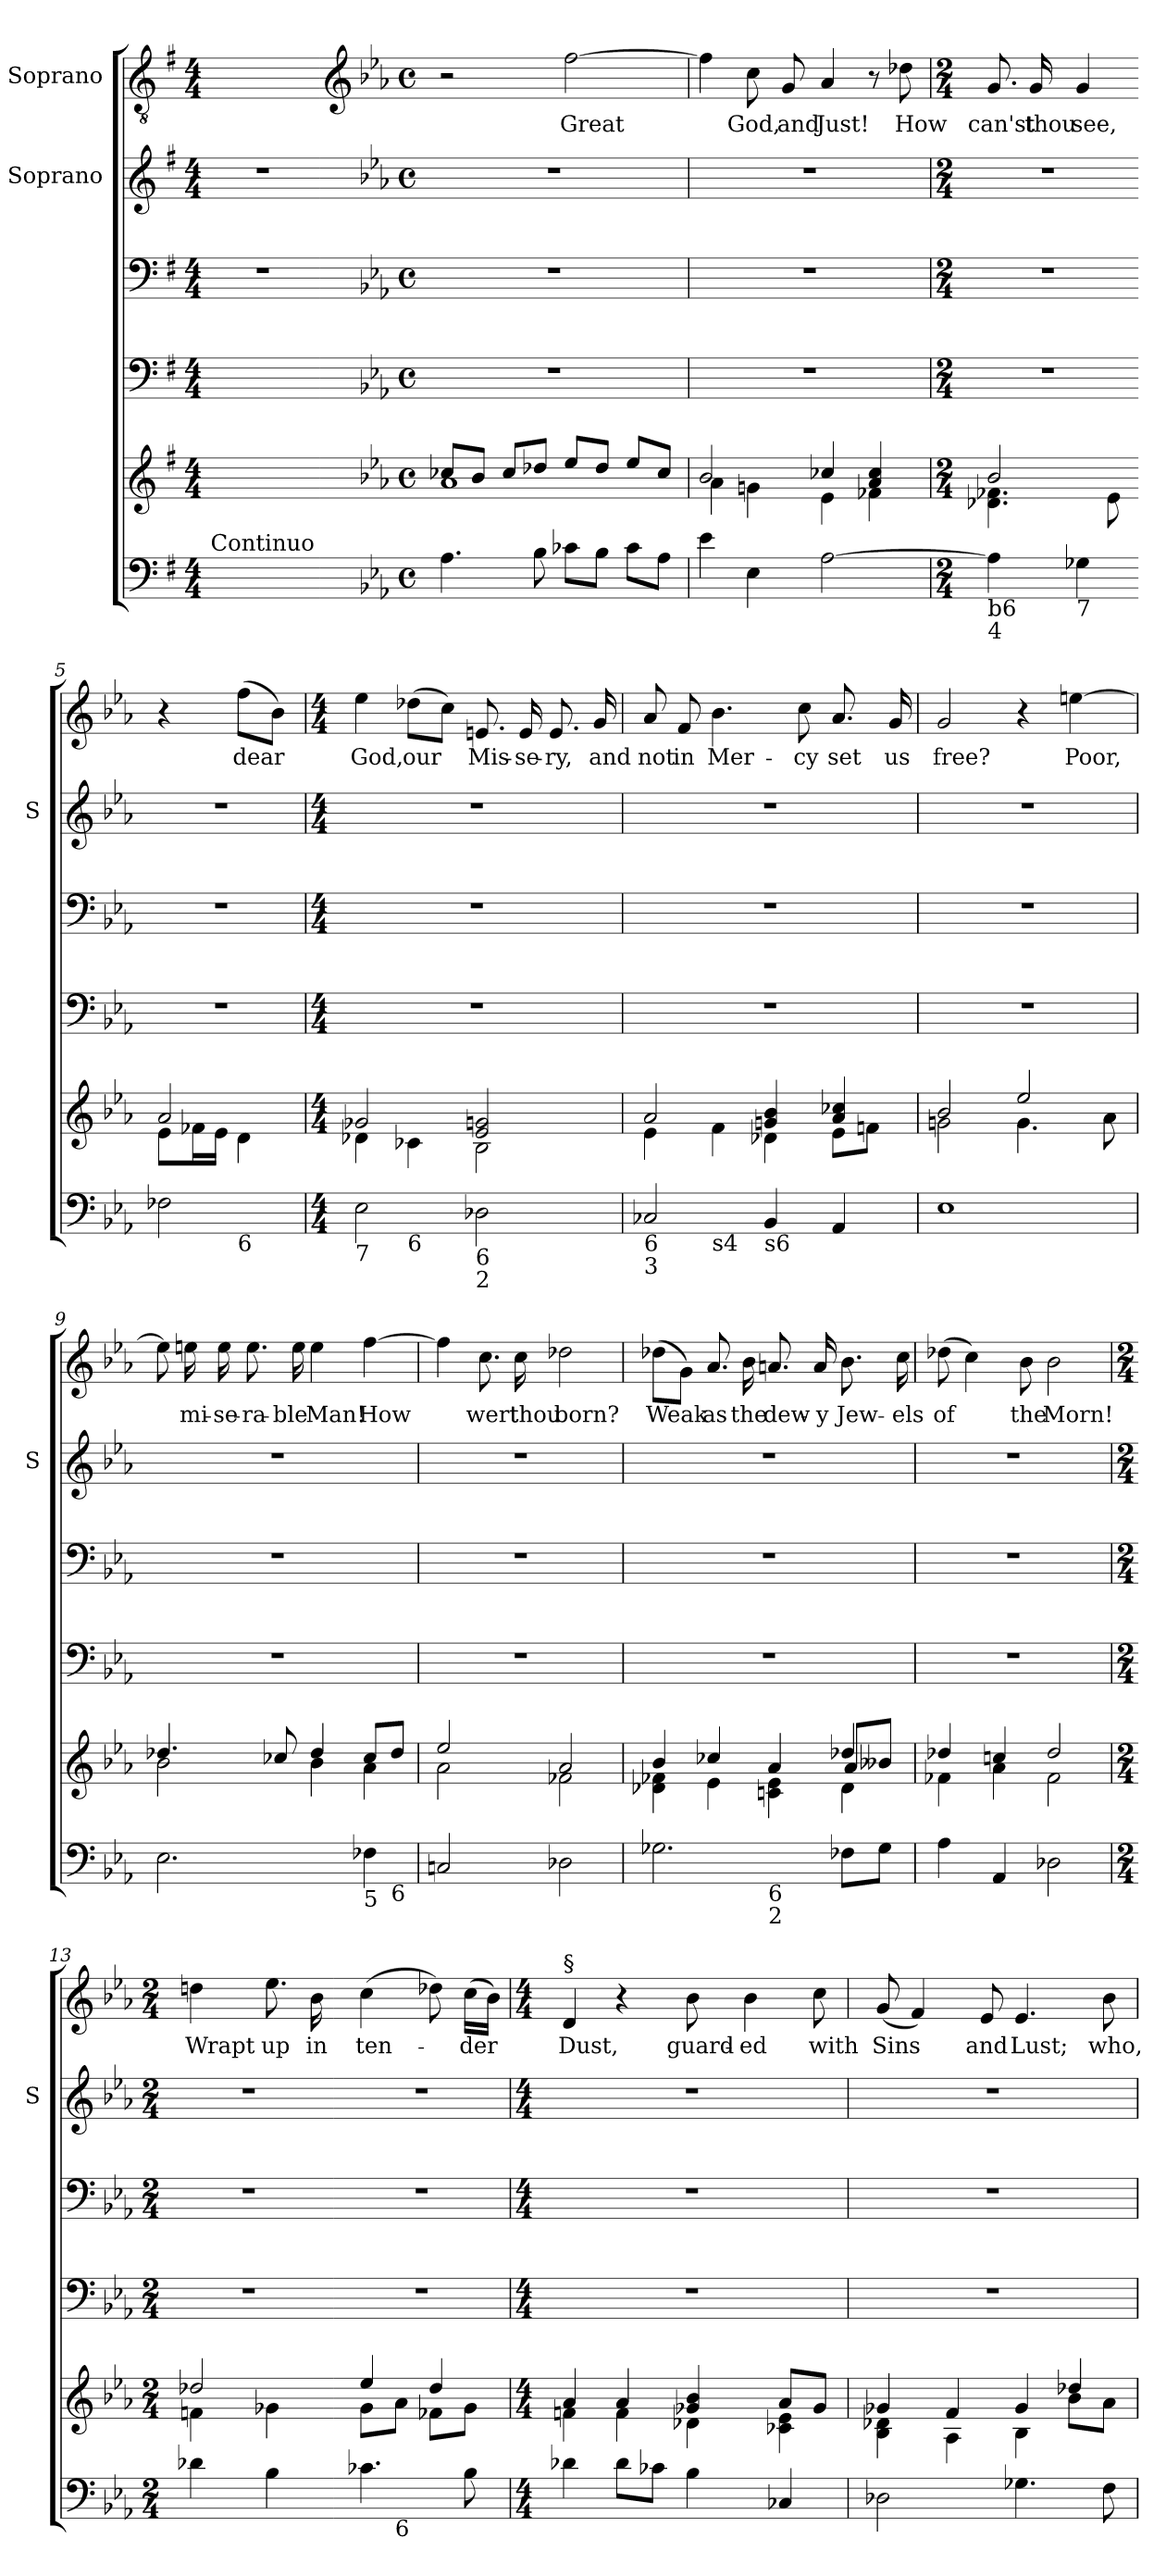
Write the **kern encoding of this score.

**kern	**kern	**kern	**kern	**kern	**kern	**text
*part5	*part5	*part4	*part3	*part2	*part1	*part1
*staff6	*staff5	*staff4	*staff3	*staff2	*staff1	*staff1
*	*	*	*	*I"Soprano	*I"Soprano	*
*	*	*	*	*I'S	*	*
*clefF4	*clefG2	*clefF4	*clefF4	*clefG2	*clefGv2	*
*	*	*	*	*	*ITrd7c12	*
*k[f#]	*k[f#]	*k[f#]	*k[f#]	*k[f#]	*k[f#]	*
*G:	*G:	*G:	*G:	*G:	*G:	*
*M4/4	*M4/4	*M4/4	*M4/4	*M4/4	*M4/4	*
=1	=1	=1	=1	=1	=1	=1
!LO:TX:a:t=Continuo	!	!	!	!	!	!
1ryy	1ryy	1ryy	1r	1r	1ryy	.
=2-	=2-	=2-	=2-	=2-	=2-	=2-
*	*	*	*	*	*clefG2	*
*k[b-e-a-]	*k[b-e-a-]	*k[b-e-a-]	*k[b-e-a-]	*k[b-e-a-]	*k[b-e-a-]	*
*E-:	*E-:	*E-:	*E-:	*E-:	*E-:	*
*M4/4	*M4/4	*M4/4	*M4/4	*M4/4	*M4/4	*
*met(c)	*met(c)	*met(c)	*met(c)	*met(c)	*met(c)	*
*	*^	*	*	*	*	*
4.A-\	8cc-/L	1a-	1r	1r	1r	2r	.
.	8b-/J	.	.	.	.	.	.
.	8cc-/L	.	.	.	.	.	.
8B-\	8dd-/J	.	.	.	.	.	.
!	!	!	!	!	!	!	!LO:LY:b
8c-\L	8ee-/L	.	.	.	.	[>2f\	Great
8B-\J	8dd-/J	.	.	.	.	.	.
8c-\L	8ee-/L	.	.	.	.	.	.
8A-\J	8cc-/J	.	.	.	.	.	.
=3	=3	=3	=3	=3	=3	=3	=3
4e-\	2b-/	4a-\	1r	1r	1r	4f\]	.
!	!	!	!	!	!	!	!LO:LY:b
4E-\	.	4gn\	.	.	.	8c\	God,
!	!	!	!	!	!	!	!LO:LY:b
.	.	.	.	.	.	8G/	and
!	!	!	!	!	!	!	!LO:LY:b
[>2A-\	4cc-/	4e-\	.	.	.	4A-/	Just!
.	4a-/ 4cc-/	4f-X\	.	.	.	8r	.
!	!	!	!	!	!	!	!LO:LY:b
.	.	.	.	.	.	8d-X\	How
=4	=4	=4	=4	=4	=4	=4	=4
*M2/4	*M2/4	*	*M2/4	*M2/4	*M2/4	*M2/4	*
!LO:TX:b:t=b6	!	!	!	!	!	!	!
!LO:TX:b:t=4	!	!	!	!	!	!	!
!	!	!	!LO:N:vis=1	!LO:N:vis=1	!LO:N:vis=1	!	!LO:LY:b
4A-\]	2b-/	4.d-\ 4.f-X\	2r	2r	2r	8.G/	can'st
!	!	!	!	!	!	!	!LO:LY:b
.	.	.	.	.	.	16G/	thou
!LO:TX:b:t=7	!	!	!	!	!	!	!
!	!	!	!	!	!	!	!LO:LY:b
4G-\	.	.	.	.	.	4G/	see,
.	.	8e-\	.	.	.	.	.
!!LO:LB:g=z
=5-	=5-	=5-	=5-	=5-	=5-	=5-	=5-
!LO:TX:b:t=7	!	!	!	!	!	!	!
!	!	!	!LO:N:vis=1	!LO:N:vis=1	!LO:N:vis=1	!	!
*^	*	*	*	*	*	*	*
2F-X\	4ryy	2a-/	8e-\L	2r	2r	2r	4r	.
.	.	.	16f-X\L	.	.	.	.	.
.	.	.	16e-\JJ	.	.	.	.	.
!	!LO:TX:b:t=6	!	!	!	!	!	!	!
!	!	!	!	!	!	!	!	!LO:LY:b
.	4ryy	.	4d-\	.	.	.	(>8f\L	dear
.	.	.	.	.	.	.	8B-\J)	.
=6	=6	=6	=6	=6	=6	=6	=6	=6
*M4/4	*	*M4/4	*	*M4/4	*M4/4	*M4/4	*M4/4	*
!LO:TX:b:t=7	!	!	!	!	!	!	!	!
!	!	!	!	!	!	!	!	!LO:LY:b
2E-\	4ryy	2g-/	4d-\	1r	1r	1r	4e-\	God,
!	!LO:TX:b:t=6	!	!	!	!	!	!	!
!	!	!	!	!	!	!	!	!LO:LY:b
.	2.ryy	.	4c-\	.	.	.	(>8d-X\L	our
.	.	.	.	.	.	.	8c\J)	.
!LO:TX:b:t=6	!	!	!	!	!	!	!	!
!LO:TX:b:t=2	!	!	!	!	!	!	!	!
!	!	!	!	!	!	!	!	!LO:LY:b
2D-\	.	2e-/ 2gn/	2B-\	.	.	.	8.En/	Mis-
!	!	!	!	!	!	!	!	!LO:LY:b
.	.	.	.	.	.	.	16E/	-se-
!	!	!	!	!	!	!	!	!LO:LY:b
.	.	.	.	.	.	.	8.E/	-ry,
!	!	!	!	!	!	!	!	!LO:LY:b
.	.	.	.	.	.	.	16G/	and
=7	=7	=7	=7	=7	=7	=7	=7	=7
!LO:TX:b:t=6	!	!	!	!	!	!	!	!
!LO:TX:b:t=3	!	!	!	!	!	!	!	!
!	!	!	!	!	!	!	!	!LO:LY:b
2C-/	4ryy	2a-/	4e-\	1r	1r	1r	8A-/	not
!	!	!	!	!	!	!	!	!LO:LY:b
.	.	.	.	.	.	.	8F/	in
!	!LO:TX:b:t=s4	!	!	!	!	!	!	!
!	!	!	!	!	!	!	!	!LO:LY:b
.	2.ryy	.	4f\	.	.	.	4.B-\	Mer-
!LO:TX:b:t=s6	!	!	!	!	!	!	!	!
4BB-/	.	4gn/ 4b-/	4d-\	.	.	.	.	.
!	!	!	!	!	!	!	!	!LO:LY:b
.	.	.	.	.	.	.	8c\	-cy
!	!	!	!	!	!	!	!	!LO:LY:b
4AA-/	.	4a-/ 4cc-/	8e-\L	.	.	.	8.A-/	set
.	.	.	8fn\J	.	.	.	.	.
!	!	!	!	!	!	!	!	!LO:LY:b
.	.	.	.	.	.	.	16G/	us
!!LO:LB:g=z
=8	=8	=8	=8	=8	=8	=8	=8	=8
!LO:TX:b:t=Edited from	!	!	!	!	!	!	!	!
!LO:TX:b:i:t=Harmonia Sacra	!	!	!	!	!	!	!	!
!LO:TX:b:t=(London&colon; Henry Playford, 1688). Spelling, punctuation, and beaming regularized.	!	!	!	!	!	!	!	!
!LO:TX:b:t=Copyright © 2019 Raymond Nagem. Distributed under the terms of the CPDL license (http&colon;//cpdl.org).	!	!	!	!	!	!	!	!
!	!	!	!	!	!	!	!	!LO:LY:b
*v	*v	*	*	*	*	*	*	*
1E-	2b-/	2gn\	1r	1r	1r	2G/	free?
.	2ee-/	4.g\	.	.	.	4r	.
!	!	!	!	!	!	!	!LO:LY:b
.	.	.	.	.	.	[>4en\	Poor,
.	.	8a-\	.	.	.	.	.
=9	=9	=9	=9	=9	=9	=9	=9
!LO:TX:b:t=7	!	!	!	!	!	!	!
*^	*	*	*	*	*	*	*
2.E-\	2..ryy	4.dd-/	2b-\	1r	1r	1r	8e\]	.
!	!	!	!	!	!	!	!	!LO:LY:b
.	.	.	.	.	.	.	16en\	mi-
!	!	!	!	!	!	!	!	!LO:LY:b
.	.	.	.	.	.	.	16e\	-se-
!	!	!	!	!	!	!	!	!LO:LY:b
.	.	.	.	.	.	.	8.e\	-ra-
.	.	8cc-/	.	.	.	.	.	.
!	!	!	!	!	!	!	!	!LO:LY:b
.	.	.	.	.	.	.	16e\	-ble
!	!	!	!	!	!	!	!	!LO:LY:b
.	.	4dd-/	4b-\	.	.	.	4e\	Man!
!LO:TX:b:t=5	!	!	!	!	!	!	!	!
!	!	!	!	!	!	!	!	!LO:LY:b
4F-X\	.	8cc-/L	4a-\	.	.	.	[>4f\	How
!	!LO:TX:b:t=6	!	!	!	!	!	!	!
.	8ryy	8dd-/J	.	.	.	.	.	.
*v	*v	*	*	*	*	*	*	*
=10	=10	=10	=10	=10	=10	=10	=10
2Cn/	2ee-/	2a-\	1r	1r	1r	4f\]	.
!	!	!	!	!	!	!	!LO:LY:b
.	.	.	.	.	.	8.c\	wert
!	!	!	!	!	!	!	!LO:LY:b
.	.	.	.	.	.	16c\	thou
!	!	!	!	!	!	!	!LO:LY:b
2D-\	2a-/	2f-X\	.	.	.	2d-X\	born?
!!LO:PB:g=z
=11	=11	=11	=11	=11	=11	=11	=11
*	*	*^	*	*	*	*	*
!LO:TX:b:t=b3	!	!	!	!	!	!	!	!
!	!	!	!	!	!	!	!	!LO:LY:b
*^	*	*	*	*	*	*	*	*
2.G-\	2ryy	4b-/	4d-\ 4f-X\	2ryy	1r	1r	1r	(>8d-X\L	Weak
.	.	.	.	.	.	.	.	8G\J)	.
!	!	!	!	!	!	!	!	!	!LO:LY:b
.	.	4cc-/	4e-\	.	.	.	.	8.A-/	as
!	!	!	!	!	!	!	!	!	!LO:LY:b
.	.	.	.	.	.	.	.	16B-\	the
!	!LO:TX:b:t=6	!	!	!	!	!	!	!	!
!	!LO:TX:b:t=2	!	!	!	!	!	!	!	!
!	!	!	!	!	!	!	!	!	!LO:LY:b
.	2ryy	4a-/	4cn\ 4e-\	4ryy	.	.	.	8.An/	dew-
!	!	!	!	!	!	!	!	!	!LO:LY:b
.	.	.	.	.	.	.	.	16A/	-y
!	!	!	!	!	!	!	!	!	!LO:LY:b
8F-X\L	.	4dd-/	4d-\	8a-/L	.	.	.	8.B-\	Jew-
8G-\J	.	.	.	8b--X/J	.	.	.	.	.
!	!	!	!	!	!	!	!	!	!LO:LY:b
.	.	.	.	.	.	.	.	16c\	-els
*	*	*	*v	*v	*	*	*	*	*
=12	=12	=12	=12	=12	=12	=12	=12	=12
!	!	!	!	!	!	!	!	!LO:LY:b
*v	*v	*	*	*	*	*	*	*
4A-\	4dd-/	4f-X\	1r	1r	1r	(>8d-X\	of
.	.	.	.	.	.	4c\)	.
4AA-/	4ccn/	4a-\	.	.	.	.	.
!	!	!	!	!	!	!	!LO:LY:b
.	.	.	.	.	.	8B-\	the
!	!	!	!	!	!	!	!LO:LY:b
2D-\	2dd-/	2f-\	.	.	.	2B-\	Morn!
=13	=13	=13	=13	=13	=13	=13	=13
*M2/4	*M2/4	*	*M2/4	*M2/4	*M2/4	*M2/4	*
!	!	!	!LO:N:vis=1	!LO:N:vis=1	!LO:N:vis=1	!	!LO:LY:b
4d-\	2dd-/	4fn\	2r	2r	2r	4dn\	Wrapt
!	!	!	!	!	!	!	!LO:LY:b
4B-\	.	4g-\	.	.	.	8.e-\	up
!	!	!	!	!	!	!	!LO:LY:b
.	.	.	.	.	.	16B-\	in
!!LO:LB:g=z
=14-	=14-	=14-	=14-	=14-	=14-	=14-	=14-
!LO:TX:b:t=5	!	!	!	!	!	!	!
!	!	!	!LO:N:vis=1	!LO:N:vis=1	!LO:N:vis=1	!	!LO:LY:b
*^	*	*	*	*	*	*	*
4.c-\	8ryy	4ee-/	8g-\L	2r	2r	2r	(>4c\	ten-
!	!LO:TX:b:t=6	!	!	!	!	!	!	!
.	4.ryy	.	8a-\J	.	.	.	.	.
.	.	4dd-/	8f-X\L	.	.	.	8d-X\)	.
!	!	!	!	!	!	!	!	!LO:LY:b
8B-\	.	.	8g-\J	.	.	.	(>16c\LL	-der
.	.	.	.	.	.	.	16B-\JJ)	.
*v	*v	*	*	*	*	*	*	*
=15	=15	=15	=15	=15	=15	=15	=15
*M4/4	*M4/4	*	*M4/4	*M4/4	*M4/4	*M4/4	*
*^	*	*	*	*	*	*	*
!	!	!	!	!	!	!	!LO:TX:a:t=§	!
!	!	!	!	!	!	!	!	!LO:LY:b
*v	*v	*	*	*	*	*	*	*
4d-\	4a-/	4fn\	1r	1r	1r	4D/	Dust,
8d-\L	4a-/	4f\	.	.	.	4r	.
8c-\J	.	.	.	.	.	.	.
!	!	!	!	!	!	!	!LO:LY:b
4B-\	4g-/ 4b-/	4d-\	.	.	.	8B-\	guard-
!	!	!	!	!	!	!	!LO:LY:b
.	.	.	.	.	.	4B-\	-ed
4C-/	8a-/L	4c-\ 4e-\	.	.	.	.	.
!	!	!	!	!	!	!	!LO:LY:b
.	8g-/J	.	.	.	.	8c\	with
=16	=16	=16	=16	=16	=16	=16	=16
!	!	!	!	!	!	!	!LO:LY:b
2D-\	4g-/	4B-\ 4d-\	1r	1r	1r	(<8G/	Sins
.	.	.	.	.	.	4F/)	.
.	4f/	4A-\	.	.	.	.	.
!	!	!	!	!	!	!	!LO:LY:b
.	.	.	.	.	.	8E-/	and
!	!	!	!	!	!	!	!LO:LY:b
4.G-\	4g-/	4B-\	.	.	.	4.E-/	Lust;
.	4dd-/	8b-\L	.	.	.	.	.
!	!	!	!	!	!	!	!LO:LY:b
8F\	.	8a-\J	.	.	.	8B-\	who,
*	*v	*v	*	*	*	*	*
=	=	=	=	=	=	=
*-	*-	*-	*-	*-	*-	*-
